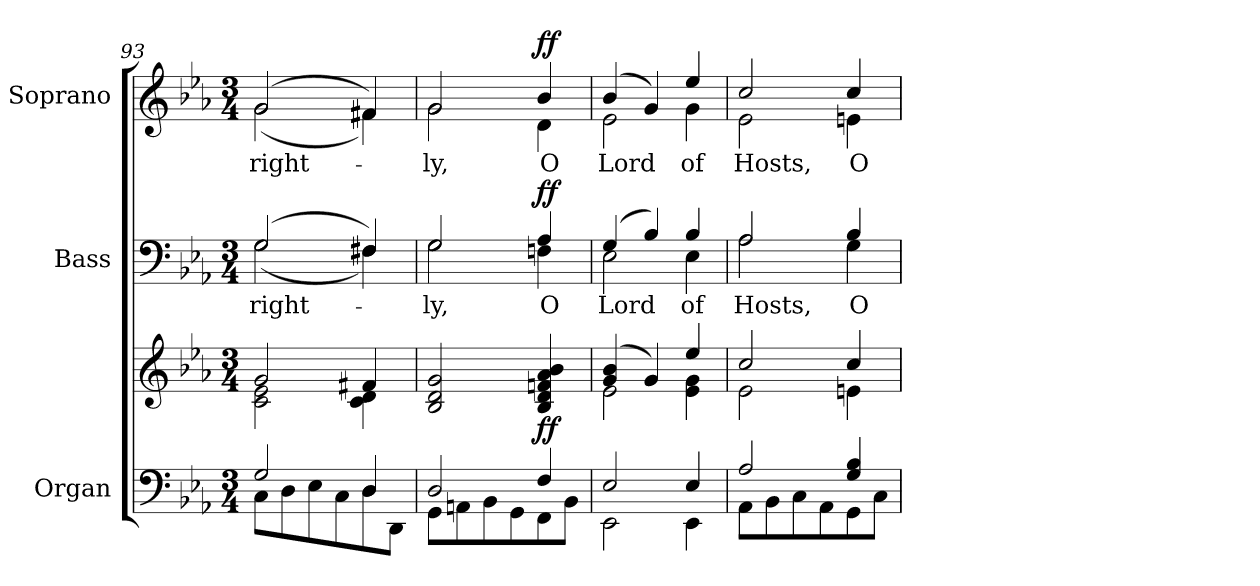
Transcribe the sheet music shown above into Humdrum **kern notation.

**kern	**kern	**dynam	**kern	**text	**dynam	**kern	**text	**dynam
*part3	*part3	*part3	*part2	*part2	*part2	*part1	*part1	*part1
*staff4	*staff3	*staff3/4	*staff2	*staff2	*staff2	*staff1	*staff1	*staff1
*I"Organ	*	*	*I"Bass	*	*	*I"Soprano	*	*
*I'Org.	*	*	*I'B.	*	*	*I'S.	*	*
!!LO:PB:g=z
*clefF4	*clefG2	*	*clefF4	*	*	*clefG2	*	*
*k[b-e-a-]	*k[b-e-a-]	*	*k[b-e-a-]	*	*	*k[b-e-a-]	*	*
*E-:	*E-:	*	*E-:	*	*	*E-:	*	*
*M3/4	*M3/4	*	*M3/4	*	*	*M3/4	*	*
=93	=93	=93	=93	=93	=93	=93	=93	=93
*^	*^	*	*	*	*	*	*	*
!	!	!	!	!	!	!LO:LY:b:color=#000000	!	!	!	!
*	*	*	*	*	*^	*	*	*	*	*
!	!	!	!	!	!	!	!	!	!	!LO:LY:b:color=#000000	!
*	*	*	*	*	*	*	*	*	*^	*	*
2Gi/	8Ci\L	2gi/	2ci\ 2e-i	.	(2Gi/	(2Gi\	-right-	.	(2gi/	(2gi\	-right-	.
.	8Di\	.	.	.	.	.	.	.	.	.	.	.
.	8E-i\	.	.	.	.	.	.	.	.	.	.	.
.	8Ci\	.	.	.	.	.	.	.	.	.	.	.
4Di/	8Di\	4f#Xi/	4ci\ 4di	.	4F#Xi/)	4F#i\)	.	.	4f#Xi/)	4f#i\)	.	.
.	8DDi\J	.	.	.	.	.	.	.	.	.	.	.
*	*	*v	*v	*	*	*	*	*	*	*	*	*
=94	=94	=94	=94	=94	=94	=94	=94	=94	=94	=94	=94
!	!	!	!	!	!	!LO:LY:b:color=#000000	!	!	!	!	!
!	!	!	!	!	!	!	!	!	!	!LO:LY:b:color=#000000	!
2Di/	8GGi\L	2B-i/ 2di 2gi	.	2Gi/	2Gi\	-ly,	.	2gi/	2gi\	-ly,	.
.	8AAni\	.	.	.	.	.	.	.	.	.	.
.	8BB-i\	.	.	.	.	.	.	.	.	.	.
.	8GGi\	.	.	.	.	.	.	.	.	.	.
!	!	!	!	!	!	!LO:LY:b:color=#000000	!	!	!	!	!
!	!	!	!	!	!	!	!	!	!	!LO:LY:b:color=#000000	!
4Fi/	8FFi\	4B-i/ 4di 4fni 4a-i 4b-i	ff	4A-i/	4Fni\	O	ff	4b-i/	4di\	O	ff
.	8BB-i\J	.	.	.	.	.	.	.	.	.	.
=95	=95	=95	=95	=95	=95	=95	=95	=95	=95	=95	=95
*	*	*^	*	*	*	*	*	*	*	*	*
!	!	!	!	!	!	!	!LO:LY:b:color=#000000	!	!	!	!	!
!	!	!	!	!	!	!	!	!	!	!	!LO:LY:b:color=#000000	!
2E-i/	2EE-i\	(4gi/ 4b-i	2e-i\	.	(4Gi/	2E-i\	Lord	.	(4b-i/	2e-i\	Lord	.
.	.	4gi/)	.	.	4B-i/)	.	.	.	4gi/)	.	.	.
!	!	!	!	!	!	!	!LO:LY:b:color=#000000	!	!	!	!	!
!	!	!	!	!	!	!	!	!	!	!	!LO:LY:b:color=#000000	!
4E-i/	4EE-i\	4ee-i/	4e-i\ 4gi	.	4B-i/	4E-i\	of	.	4ee-i/	4gi\	of	.
=96	=96	=96	=96	=96	=96	=96	=96	=96	=96	=96	=96	=96
!	!	!	!	!	!	!	!LO:LY:b:color=#000000	!	!	!	!	!
!	!	!	!	!	!	!	!	!	!	!	!LO:LY:b:color=#000000	!
2A-i/	8AA-i\L	2cci/	2e-i\	.	2A-i/	2A-i\	Hosts,	.	2cci/	2e-i\	Hosts,	.
.	8BB-i\	.	.	.	.	.	.	.	.	.	.	.
.	8Ci\	.	.	.	.	.	.	.	.	.	.	.
.	8AA-i\	.	.	.	.	.	.	.	.	.	.	.
!	!	!	!	!	!	!	!LO:LY:b:color=#000000	!	!	!	!	!
!	!	!	!	!	!	!	!	!	!	!	!LO:LY:b:color=#000000	!
4Gi/ 4B-i	8GGi\	4cci/	4eni\	.	4B-i/	4Gi\	O	.	4cci/	4eni\	O	.
.	8Ci\J	.	.	.	.	.	.	.	.	.	.	.
*v	*v	*	*	*	*v	*v	*	*	*v	*v	*	*
*	*v	*v	*	*	*	*	*	*	*
=	=	=	=	=	=	=	=	=
*-	*-	*-	*-	*-	*-	*-	*-	*-
